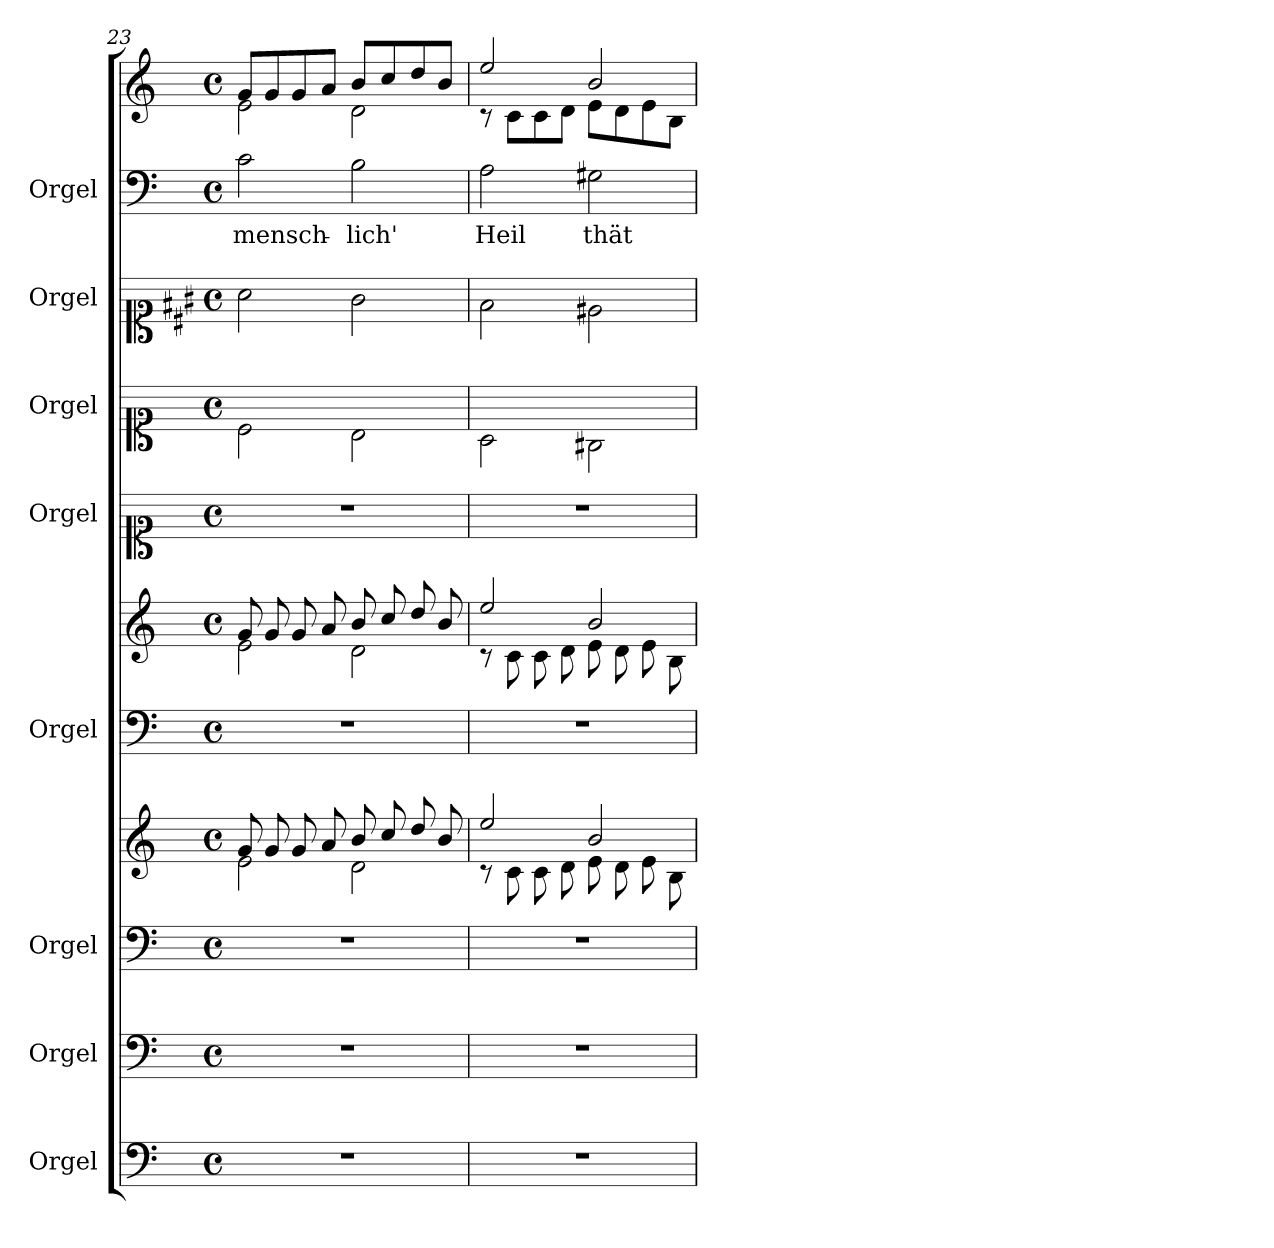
**kern	**kern	**kern	**kern	**kern	**kern	**kern	**kern	**kern	**kern	**text	**kern
*part8	*part7	*part6	*part6	*part5	*part5	*part4	*part3	*part2	*part1	*part1	*part1
*staff11	*staff10	*staff9	*staff8	*staff7	*staff6	*staff5	*staff4	*staff3	*staff2	*staff2	*staff1
*I"Orgel	*I"Orgel	*I"Orgel	*	*I"Orgel	*	*I"Orgel	*I"Orgel	*I"Orgel	*I"Orgel	*	*
*clefF4	*clefF4	*clefF4	*clefG2	*clefF4	*clefG2	*clefC1	*clefC1	*clefC1	*clefF4	*	*clefG2
*	*	*	*	*	*	*	*	*ITrd5c9	*	*	*
*k[]	*k[]	*k[]	*k[]	*k[]	*k[]	*k[]	*k[]	*k[]	*k[]	*	*k[]
*M4/4	*M4/4	*M4/4	*M4/4	*M4/4	*M4/4	*M4/4	*M4/4	*M4/4	*M4/4	*	*M4/4
*met(c)	*met(c)	*met(c)	*met(c)	*met(c)	*met(c)	*met(c)	*met(c)	*met(c)	*met(c)	*	*met(c)
=23	=23	=23	=23	=23	=23	=23	=23	=23	=23	=23	=23
*	*	*	*^	*	*^	*	*	*	*	*	*
!	!	!	!	!	!	!	!	!	!	!	!	!LO:LY:b	!
*	*	*	*	*	*	*	*	*	*	*	*	*	*^
1r	1r	1r	8g/	2e\	1r	8g/	2e\	1r	2c\	2c\	2c\	mensch-	8g/L	2e\
.	.	.	8g/	.	.	8g/	.	.	.	.	.	.	8g/	.
.	.	.	8g/	.	.	8g/	.	.	.	.	.	.	8g/	.
.	.	.	8a/	.	.	8a/	.	.	.	.	.	.	8a/J	.
!	!	!	!	!	!	!	!	!	!	!	!	!LO:LY:b	!	!
.	.	.	8b/	2d\	.	8b/	2d\	.	2B\	2B\	2B\	-lich'	8b/L	2d\
.	.	.	8cc/	.	.	8cc/	.	.	.	.	.	.	8cc/	.
.	.	.	8dd/	.	.	8dd/	.	.	.	.	.	.	8dd/	.
.	.	.	8b/	.	.	8b/	.	.	.	.	.	.	8b/J	.
=24	=24	=24	=24	=24	=24	=24	=24	=24	=24	=24	=24	=24	=24	=24
!	!	!	!	!	!	!	!	!	!	!	!	!LO:LY:b	!	!
1r	1r	1r	2ee/	8r	1r	2ee/	8r	1r	2A\	2A\	2A\	Heil	2ee/	8r
.	.	.	.	8c\	.	.	8c\	.	.	.	.	.	.	8c\L
.	.	.	.	8c\	.	.	8c\	.	.	.	.	.	.	8c\
.	.	.	.	8d\	.	.	8d\	.	.	.	.	.	.	8d\J
!	!	!	!	!	!	!	!	!	!	!	!	!LO:LY:b	!	!
.	.	.	2b/	8e\	.	2b/	8e\	.	2G#X\	2G#X\	2G#X\	thät	2b/	8e\L
.	.	.	.	8d\	.	.	8d\	.	.	.	.	.	.	8d\
.	.	.	.	8e\	.	.	8e\	.	.	.	.	.	.	8e\
.	.	.	.	8B\	.	.	8B\	.	.	.	.	.	.	8B\J
*	*	*	*v	*v	*	*v	*v	*	*	*	*	*	*v	*v
=	=	=	=	=	=	=	=	=	=	=	=
*-	*-	*-	*-	*-	*-	*-	*-	*-	*-	*-	*-
